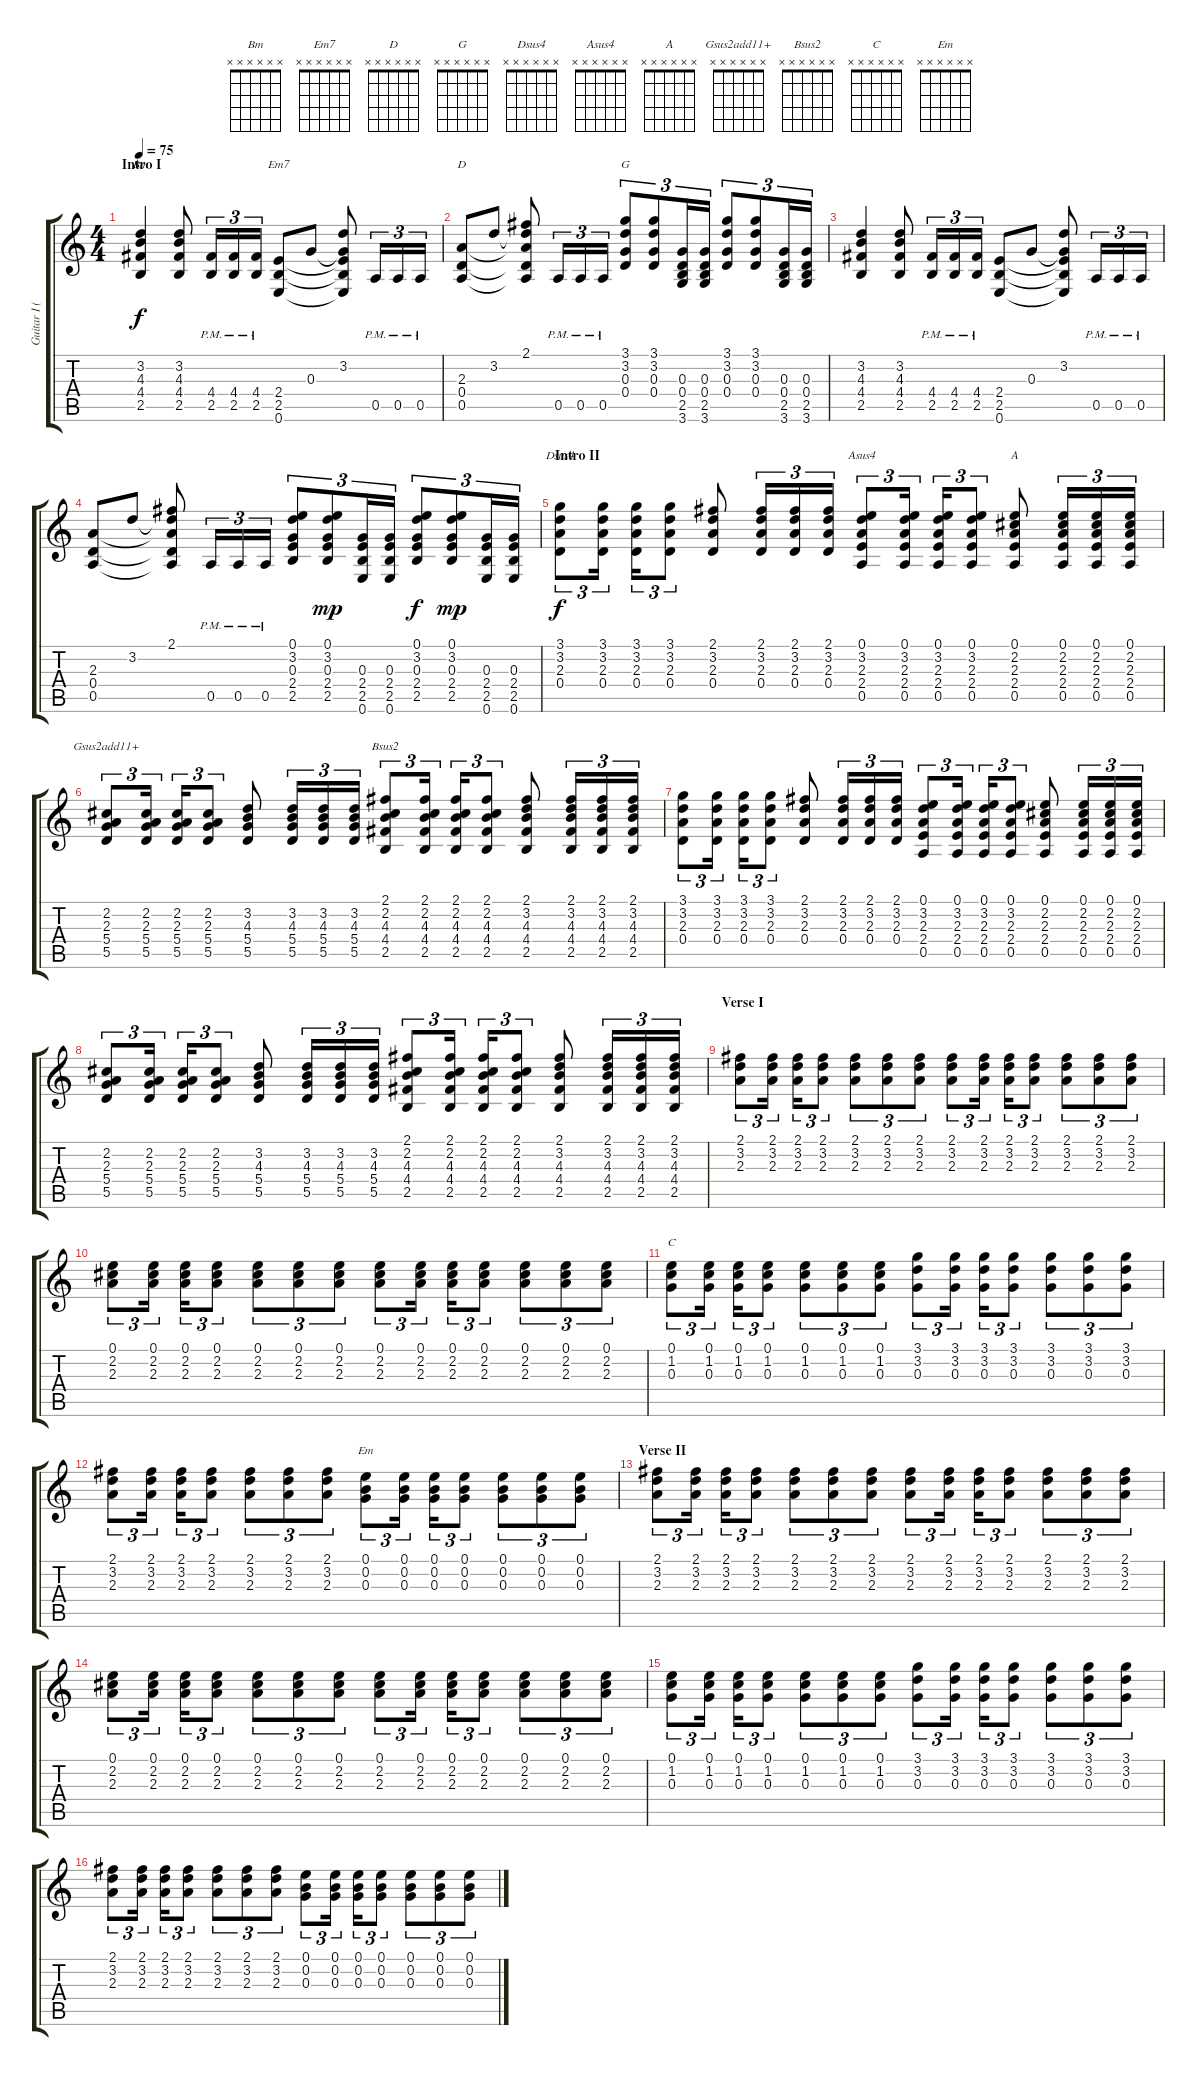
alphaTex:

\track ("Guitar I (Clean)" "Guitar I (") {instrument electricguitarclean}
\staff {score tabs}
\tuning (E4 B3 G3 D3 A2 E2) {hide}
\chord ("Bm" x x x x x x)
\chord ("Em7" x x x x x x)
\chord ("D" x x x x x x)
\chord ("G" x x x x x x)
\chord ("Dsus4" x x x x x x)
\chord ("Asus4" x x x x x x)
\chord ("A" x x x x x x)
\chord ("Gsus2add11+" x x x x x x)
\chord ("Bsus2" x x x x x x)
\chord ("C" x x x x x x)
\chord ("Em" x x x x x x)
\ts (4 4)
\section ("" "Intro I")
\tempo 75
\clef g2
\ks c
(3.2 4.3 4.4 2.5).4{ch "Bm" dy f instrument electricguitarclean} (3.2 4.3 4.4 2.5).8 (4.4{pm} 2.5{pm}).16{tu (3 2)} (4.4{pm} 2.5{pm}).16{tu (3 2)} (4.4{pm} 2.5{pm}).16{tu (3 2)} (2.4 2.5 0.6).8{ch "Em7"} 0.3.8 (3.2 0.3{t} 2.4{t} 2.5{t} 0.6{t}).8 0.5{pm}.16{tu (3 2)} 0.5{pm}.16{tu (3 2)} 0.5{pm}.16{tu (3 2)} |
(2.3 0.4 0.5).8{ch "D"} 3.2.8 (2.1 3.2{t} 2.3{t} 0.4{t} 0.5{t}).8 0.5{pm}.16{tu (3 2)} 0.5{pm}.16{tu (3 2)} 0.5{pm}.16{tu (3 2)} (3.1 3.2 0.3 0.4).8{tu (3 2) ch "G"} (3.1 3.2 0.3 0.4).8{tu (3 2)} (0.3 0.4 2.5 3.6).16{tu (3 2)} (0.3 0.4 2.5 3.6).16{tu (3 2)} (3.1 3.2 0.3 0.4).8{tu (3 2)} (3.1 3.2 0.3 0.4).8{tu (3 2)} (0.3 0.4 2.5 3.6).16{tu (3 2)} (0.3 0.4 2.5 3.6).16{tu (3 2)} |
(3.2 4.3 4.4 2.5).4 (3.2 4.3 4.4 2.5).8 (4.4{pm} 2.5).16{tu (3 2)} (4.4{pm} 2.5).16{tu (3 2)} (4.4{pm} 2.5).16{tu (3 2)} (2.4 2.5 0.6).8 0.3.8 (3.2 0.3{t} 2.4{t} 2.5{t} 0.6{t}).8 0.5{pm}.16{tu (3 2)} 0.5{pm}.16{tu (3 2)} 0.5{pm}.16{tu (3 2)} |
(2.3 0.4 0.5).8 3.2.8 (2.1 3.2{t} 2.3{t} 0.4{t} 0.5{t}).8 0.5{pm}.16{tu (3 2)} 0.5{pm}.16{tu (3 2)} 0.5{pm}.16{tu (3 2)} (0.1 3.2 0.3 2.4 2.5).8{tu (3 2)} (0.1 3.2 0.3 2.4 2.5).8{tu (3 2) dy mp} (0.3 2.4 2.5 0.6).16{tu (3 2)} (0.3 2.4 2.5 0.6).16{tu (3 2)} (0.1 3.2 0.3 2.4 2.5).8{tu (3 2) dy f} (0.1 3.2 0.3 2.4 2.5).8{tu (3 2) dy mp} (0.3 2.4 2.5 0.6).16{tu (3 2)} (0.3 2.4 2.5 0.6).16{tu (3 2)} |
\section ("" "Intro II")
(3.1 3.2 2.3 0.4).8{tu (3 2) ch "Dsus4" dy f} (3.1 3.2 2.3 0.4).16{tu (3 2)} (3.1 3.2 2.3 0.4).16{tu (3 2)} (3.1 3.2 2.3 0.4).8{tu (3 2)} (2.1 3.2 2.3 0.4).8 (2.1 3.2 2.3 0.4).16{tu (3 2)} (2.1 3.2 2.3 0.4).16{tu (3 2)} (2.1 3.2 2.3 0.4).16{tu (3 2)} (0.1 3.2 2.3 2.4 0.5).8{tu (3 2) ch "Asus4"} (0.1 3.2 2.3 2.4 0.5).16{tu (3 2)} (0.1 3.2 2.3 2.4 0.5).16{tu (3 2)} (0.1 3.2 2.3 2.4 0.5).8{tu (3 2)} (0.1 2.2 2.3 2.4 0.5).8{ch "A"} (0.1 2.2 2.3 2.4 0.5).16{tu (3 2)} (0.1 2.2 2.3 2.4 0.5).16{tu (3 2)} (0.1 2.2 2.3 2.4 0.5).16{tu (3 2)} |
(2.2 2.3 5.4 5.5).8{tu (3 2) ch "Gsus2add11+"} (2.2 2.3 5.4 5.5).16{tu (3 2)} (2.2 2.3 5.4 5.5).16{tu (3 2)} (2.2 2.3 5.4 5.5).8{tu (3 2)} (3.2 4.3 5.4 5.5).8 (3.2 4.3 5.4 5.5).16{tu (3 2)} (3.2 4.3 5.4 5.5).16{tu (3 2)} (3.2 4.3 5.4 5.5).16{tu (3 2)} (2.1 2.2 4.3 4.4 2.5).8{tu (3 2) ch "Bsus2"} (2.1 2.2 4.3 4.4 2.5).16{tu (3 2)} (2.1 2.2 4.3 4.4 2.5).16{tu (3 2)} (2.1 2.2 4.3 4.4 2.5).8{tu (3 2)} (2.1 3.2 4.3 4.4 2.5).8 (2.1 3.2 4.3 4.4 2.5).16{tu (3 2)} (2.1 3.2 4.3 4.4 2.5).16{tu (3 2)} (2.1 3.2 4.3 4.4 2.5).16{tu (3 2)} |
(3.1 3.2 2.3 0.4).8{tu (3 2)} (3.1 3.2 2.3 0.4).16{tu (3 2)} (3.1 3.2 2.3 0.4).16{tu (3 2)} (3.1 3.2 2.3 0.4).8{tu (3 2)} (2.1 3.2 2.3 0.4).8 (2.1 3.2 2.3 0.4).16{tu (3 2)} (2.1 3.2 2.3 0.4).16{tu (3 2)} (2.1 3.2 2.3 0.4).16{tu (3 2)} (0.1 3.2 2.3 2.4 0.5).8{tu (3 2)} (0.1 3.2 2.3 2.4 0.5).16{tu (3 2)} (0.1 3.2 2.3 2.4 0.5).16{tu (3 2)} (0.1 3.2 2.3 2.4 0.5).8{tu (3 2)} (0.1 2.2 2.3 2.4 0.5).8 (0.1 2.2 2.3 2.4 0.5).16{tu (3 2)} (0.1 2.2 2.3 2.4 0.5).16{tu (3 2)} (0.1 2.2 2.3 2.4 0.5).16{tu (3 2)} |
(2.2 2.3 5.4 5.5).8{tu (3 2)} (2.2 2.3 5.4 5.5).16{tu (3 2)} (2.2 2.3 5.4 5.5).16{tu (3 2)} (2.2 2.3 5.4 5.5).8{tu (3 2)} (3.2 4.3 5.4 5.5).8 (3.2 4.3 5.4 5.5).16{tu (3 2)} (3.2 4.3 5.4 5.5).16{tu (3 2)} (3.2 4.3 5.4 5.5).16{tu (3 2)} (2.1 2.2 4.3 4.4 2.5).8{tu (3 2)} (2.1 2.2 4.3 4.4 2.5).16{tu (3 2)} (2.1 2.2 4.3 4.4 2.5).16{tu (3 2)} (2.1 2.2 4.3 4.4 2.5).8{tu (3 2)} (2.1 3.2 4.3 4.4 2.5).8 (2.1 3.2 4.3 4.4 2.5).16{tu (3 2)} (2.1 3.2 4.3 4.4 2.5).16{tu (3 2)} (2.1 3.2 4.3 4.4 2.5).16{tu (3 2)} |
\section ("" "Verse I")
(2.1 3.2 2.3).8{tu (3 2)} (2.1 3.2 2.3).16{tu (3 2)} (2.1 3.2 2.3).16{tu (3 2)} (2.1 3.2 2.3).8{tu (3 2)} (2.1 3.2 2.3).8{tu (3 2)} (2.1 3.2 2.3).8{tu (3 2)} (2.1 3.2 2.3).8{tu (3 2)} (2.1 3.2 2.3).8{tu (3 2)} (2.1 3.2 2.3).16{tu (3 2)} (2.1 3.2 2.3).16{tu (3 2)} (2.1 3.2 2.3).8{tu (3 2)} (2.1 3.2 2.3).8{tu (3 2)} (2.1 3.2 2.3).8{tu (3 2)} (2.1 3.2 2.3).8{tu (3 2)} |
(0.1 2.2 2.3).8{tu (3 2)} (0.1 2.2 2.3).16{tu (3 2)} (0.1 2.2 2.3).16{tu (3 2)} (0.1 2.2 2.3).8{tu (3 2)} (0.1 2.2 2.3).8{tu (3 2)} (0.1 2.2 2.3).8{tu (3 2)} (0.1 2.2 2.3).8{tu (3 2)} (0.1 2.2 2.3).8{tu (3 2)} (0.1 2.2 2.3).16{tu (3 2)} (0.1 2.2 2.3).16{tu (3 2)} (0.1 2.2 2.3).8{tu (3 2)} (0.1 2.2 2.3).8{tu (3 2)} (0.1 2.2 2.3).8{tu (3 2)} (0.1 2.2 2.3).8{tu (3 2)} |
(0.1 1.2 0.3).8{tu (3 2) ch "C"} (0.1 1.2 0.3).16{tu (3 2)} (0.1 1.2 0.3).16{tu (3 2)} (0.1 1.2 0.3).8{tu (3 2)} (0.1 1.2 0.3).8{tu (3 2)} (0.1 1.2 0.3).8{tu (3 2)} (0.1 1.2 0.3).8{tu (3 2)} (3.1 3.2 0.3).8{tu (3 2)} (3.1 3.2 0.3).16{tu (3 2)} (3.1 3.2 0.3).16{tu (3 2)} (3.1 3.2 0.3).8{tu (3 2)} (3.1 3.2 0.3).8{tu (3 2)} (3.1 3.2 0.3).8{tu (3 2)} (3.1 3.2 0.3).8{tu (3 2)} |
(2.1 3.2 2.3).8{tu (3 2)} (2.1 3.2 2.3).16{tu (3 2)} (2.1 3.2 2.3).16{tu (3 2)} (2.1 3.2 2.3).8{tu (3 2)} (2.1 3.2 2.3).8{tu (3 2)} (2.1 3.2 2.3).8{tu (3 2)} (2.1 3.2 2.3).8{tu (3 2)} (0.1 0.2 0.3).8{tu (3 2) ch "Em"} (0.1 0.2 0.3).16{tu (3 2)} (0.1 0.2 0.3).16{tu (3 2)} (0.1 0.2 0.3).8{tu (3 2)} (0.1 0.2 0.3).8{tu (3 2)} (0.1 0.2 0.3).8{tu (3 2)} (0.1 0.2 0.3).8{tu (3 2)} |
\section ("" "Verse II")
(2.1 3.2 2.3).8{tu (3 2)} (2.1 3.2 2.3).16{tu (3 2)} (2.1 3.2 2.3).16{tu (3 2)} (2.1 3.2 2.3).8{tu (3 2)} (2.1 3.2 2.3).8{tu (3 2)} (2.1 3.2 2.3).8{tu (3 2)} (2.1 3.2 2.3).8{tu (3 2)} (2.1 3.2 2.3).8{tu (3 2)} (2.1 3.2 2.3).16{tu (3 2)} (2.1 3.2 2.3).16{tu (3 2)} (2.1 3.2 2.3).8{tu (3 2)} (2.1 3.2 2.3).8{tu (3 2)} (2.1 3.2 2.3).8{tu (3 2)} (2.1 3.2 2.3).8{tu (3 2)} |
(0.1 2.2 2.3).8{tu (3 2)} (0.1 2.2 2.3).16{tu (3 2)} (0.1 2.2 2.3).16{tu (3 2)} (0.1 2.2 2.3).8{tu (3 2)} (0.1 2.2 2.3).8{tu (3 2)} (0.1 2.2 2.3).8{tu (3 2)} (0.1 2.2 2.3).8{tu (3 2)} (0.1 2.2 2.3).8{tu (3 2)} (0.1 2.2 2.3).16{tu (3 2)} (0.1 2.2 2.3).16{tu (3 2)} (0.1 2.2 2.3).8{tu (3 2)} (0.1 2.2 2.3).8{tu (3 2)} (0.1 2.2 2.3).8{tu (3 2)} (0.1 2.2 2.3).8{tu (3 2)} |
(0.1 1.2 0.3).8{tu (3 2)} (0.1 1.2 0.3).16{tu (3 2)} (0.1 1.2 0.3).16{tu (3 2)} (0.1 1.2 0.3).8{tu (3 2)} (0.1 1.2 0.3).8{tu (3 2)} (0.1 1.2 0.3).8{tu (3 2)} (0.1 1.2 0.3).8{tu (3 2)} (3.1 3.2 0.3).8{tu (3 2)} (3.1 3.2 0.3).16{tu (3 2)} (3.1 3.2 0.3).16{tu (3 2)} (3.1 3.2 0.3).8{tu (3 2)} (3.1 3.2 0.3).8{tu (3 2)} (3.1 3.2 0.3).8{tu (3 2)} (3.1 3.2 0.3).8{tu (3 2)} |
(2.1 3.2 2.3).8{tu (3 2)} (2.1 3.2 2.3).16{tu (3 2)} (2.1 3.2 2.3).16{tu (3 2)} (2.1 3.2 2.3).8{tu (3 2)} (2.1 3.2 2.3).8{tu (3 2)} (2.1 3.2 2.3).8{tu (3 2)} (2.1 3.2 2.3).8{tu (3 2)} (0.1 0.2 0.3).8{tu (3 2)} (0.1 0.2 0.3).16{tu (3 2)} (0.1 0.2 0.3).16{tu (3 2)} (0.1 0.2 0.3).8{tu (3 2)} (0.1 0.2 0.3).8{tu (3 2)} (0.1 0.2 0.3).8{tu (3 2)} (0.1 0.2 0.3).8{tu (3 2)}
